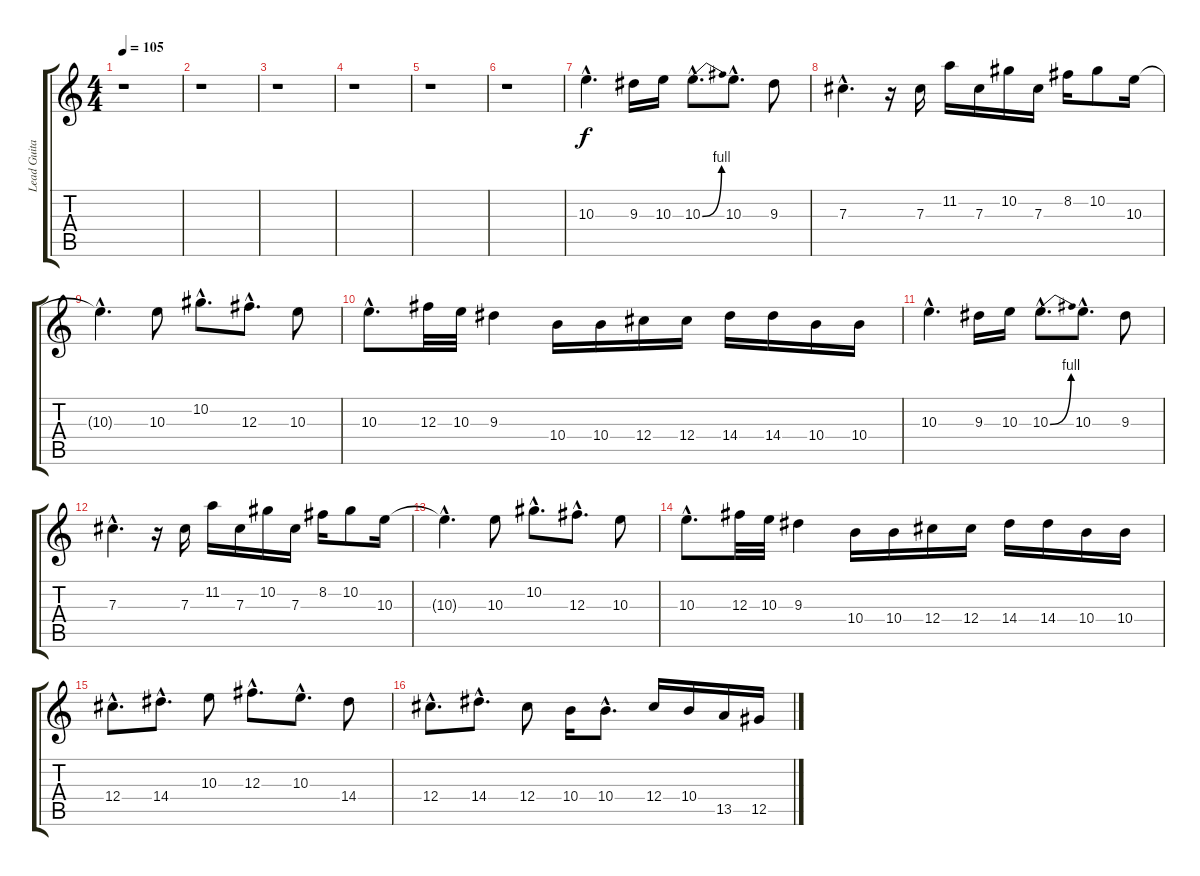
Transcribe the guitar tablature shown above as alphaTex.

\track ("Lead Guitar 2" "Lead Guita") {instrument overdrivenguitar}
\staff {score tabs}
\tuning (Eb4 Bb3 Gb3 Db3 Ab2 Eb2) {hide}
\ts (4 4)
\tempo 105
\clef g2
\ks c
r.1{dy f} |
r.1 |
r.1 |
r.1 |
r.1 |
r.1 |
10.3{hac}.4{d} 9.3.16 10.3.16 10.3{be (bend 0 0 60 4) hac}.8{d} 10.3{hac}.8{d} 9.3.8 |
7.3{hac}.4{d} r.16 7.3.16 11.2.16 7.3.16 10.2.16 7.3.16 8.2.16 10.2.8 10.3.16 |
10.3{hac t}.4{d} 10.3.8 10.2{hac}.8{d} 12.3{hac}.8{d} 10.3.8 |
10.3{hac}.8{d} 12.3.32 10.3.32 9.3.4 10.4.16 10.4.16 12.4.16 12.4.16 14.4.16 14.4.16 10.4.16 10.4.16 |
10.3{hac}.4{d} 9.3.16 10.3.16 10.3{be (bend 0 0 60 4) hac}.8{d} 10.3{hac}.8{d} 9.3.8 |
7.3{hac}.4{d} r.16 7.3.16 11.2.16 7.3.16 10.2.16 7.3.16 8.2.16 10.2.8 10.3.16 |
10.3{hac t}.4{d} 10.3.8 10.2{hac}.8{d} 12.3{hac}.8{d} 10.3.8 |
10.3{hac}.8{d} 12.3.32 10.3.32 9.3.4 10.4.16 10.4.16 12.4.16 12.4.16 14.4.16 14.4.16 10.4.16 10.4.16 |
12.4{hac}.8{d} 14.4{hac}.8{d} 10.3.8 12.3{hac}.8{d} 10.3{hac}.8{d} 14.4.8 |
12.4{hac}.8{d} 14.4{hac}.8{d} 12.4.8 10.4.16 10.4{hac}.8{d} 12.4.16 10.4.16 13.5.16 12.5.16
